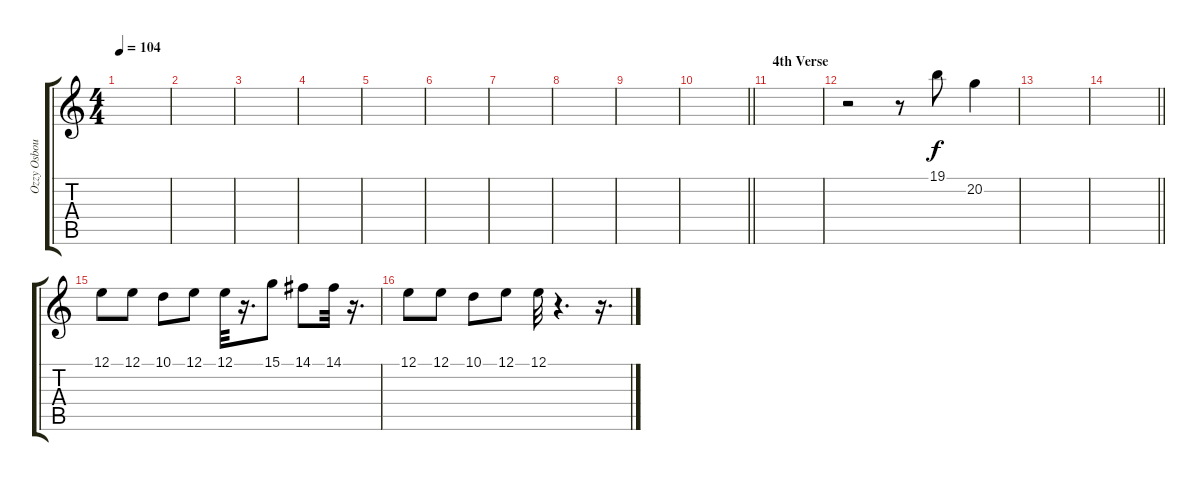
\track ("Ozzy Osbourne" "Ozzy Osbou") {instrument lead6voice}
\staff {score tabs}
\tuning (E4 B3 G3 D3 A2 E2) {hide}
\ts (4 4)
\tempo 104
\clef g2
\ks c
|
|
|
|
|
|
|
|
|
\barLineRight lightlight
|
\section ("" "4th Verse")
|
r.2 r.8 19.1.8 20.2.4 |
|
\barLineRight lightlight
|
12.1.8 12.1.8 10.1.8 12.1.8 12.1.32 r.16{d} 15.1.8 14.1.8 14.1.32 r.16{d} |
12.1.8 12.1.8 10.1.8 12.1.8 12.1.32 r.4{d} r.16{d}
